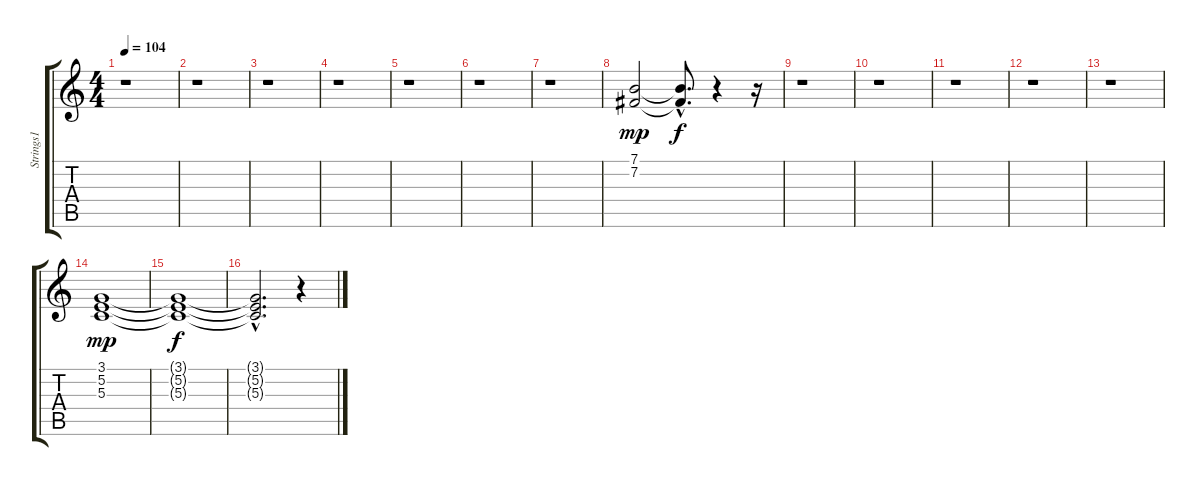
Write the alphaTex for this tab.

\track ("Strings1" "Strings1") {instrument stringensemble1}
\staff {score tabs}
\tuning (E4 B3 G3 D3 A2 E2) {hide}
\ts (4 4)
\tempo 104
\clef g2
\ks c
r.1{dy f} |
r.1 |
r.1 |
r.1 |
r.1 |
r.1 |
r.1 |
(7.1 7.2).2{dy mp} (7.1{hac t} 7.2{hac t}).8{d dy f} r.4 r.16 |
r.1 |
r.1 |
r.1 |
r.1 |
r.1 |
(3.1 5.2 5.3).1{dy mp} |
(3.1{t} 5.2{t} 5.3{t}).1{dy f} |
(3.1{hac t} 5.2{hac t} 5.3{hac t}).2{d} r.4
